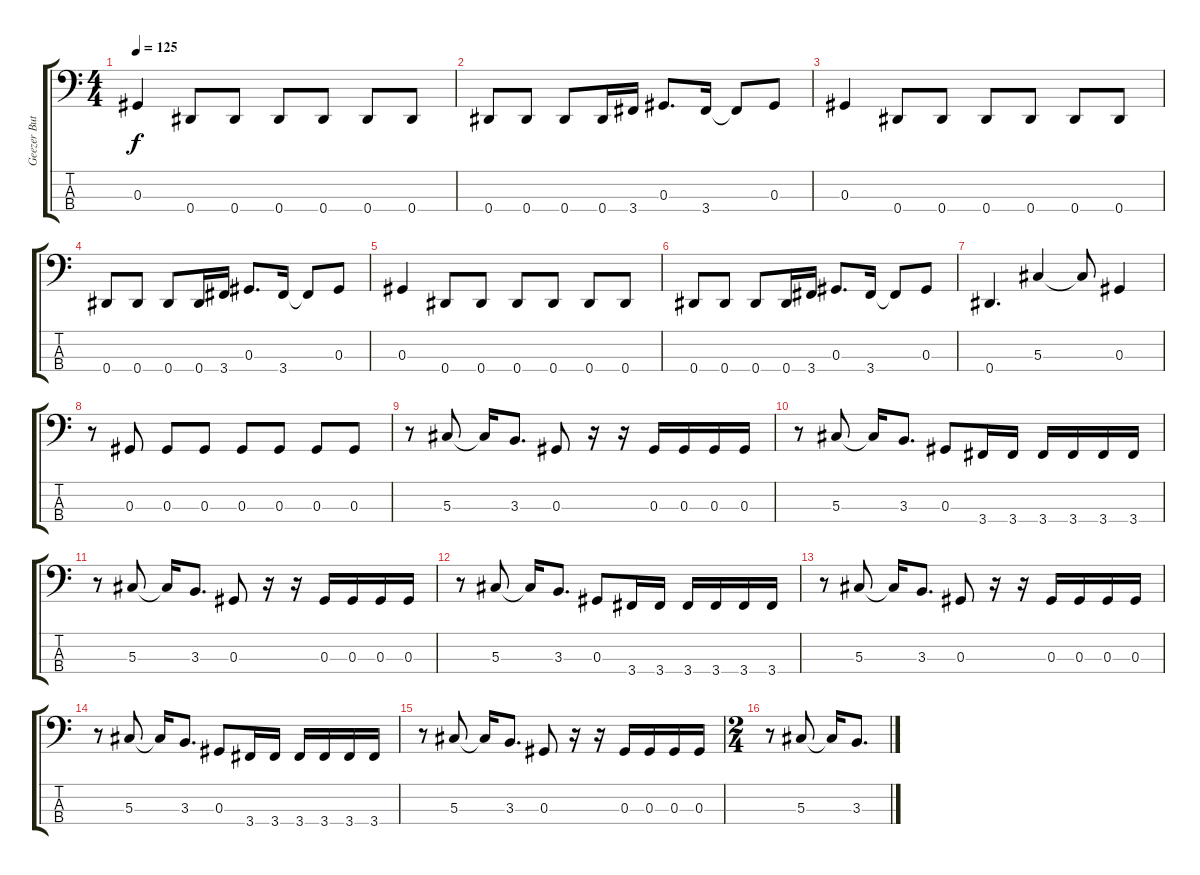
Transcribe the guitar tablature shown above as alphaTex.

\track ("Geezer Butler" "Geezer But") {instrument electricbassfinger}
\staff {score tabs}
\tuning (Gb2 Db2 Ab1 Eb1) {hide}
\ts (4 4)
\tempo 125
\clef f4
\ks c
0.3.4{dy f} 0.4.8 0.4.8 0.4.8 0.4.8 0.4.8 0.4.8 |
0.4.8 0.4.8 0.4.8 0.4.16 3.4.16 0.3.8{d} 3.4.16 3.4{t}.8 0.3.8 |
0.3.4 0.4.8 0.4.8 0.4.8 0.4.8 0.4.8 0.4.8 |
0.4.8 0.4.8 0.4.8 0.4.16 3.4.16 0.3.8{d} 3.4.16 3.4{t}.8 0.3.8 |
0.3.4 0.4.8 0.4.8 0.4.8 0.4.8 0.4.8 0.4.8 |
0.4.8 0.4.8 0.4.8 0.4.16 3.4.16 0.3.8{d} 3.4.16 3.4{t}.8 0.3.8 |
0.4.4{d} 5.3.4 5.3{t}.8 0.3.4 |
r.8 0.3.8 0.3.8 0.3.8 0.3.8 0.3.8 0.3.8 0.3.8 |
r.8 5.3.8 5.3{t}.16 3.3.8{d} 0.3.8 r.16 r.16 0.3.16 0.3.16 0.3.16 0.3.16 |
r.8 5.3.8 5.3{t}.16 3.3.8{d} 0.3.8 3.4.16 3.4.16 3.4.16 3.4.16 3.4.16 3.4.16 |
r.8 5.3.8 5.3{t}.16 3.3.8{d} 0.3.8 r.16 r.16 0.3.16 0.3.16 0.3.16 0.3.16 |
r.8 5.3.8 5.3{t}.16 3.3.8{d} 0.3.8 3.4.16 3.4.16 3.4.16 3.4.16 3.4.16 3.4.16 |
r.8 5.3.8 5.3{t}.16 3.3.8{d} 0.3.8 r.16 r.16 0.3.16 0.3.16 0.3.16 0.3.16 |
r.8 5.3.8 5.3{t}.16 3.3.8{d} 0.3.8 3.4.16 3.4.16 3.4.16 3.4.16 3.4.16 3.4.16 |
r.8 5.3.8 5.3{t}.16 3.3.8{d} 0.3.8 r.16 r.16 0.3.16 0.3.16 0.3.16 0.3.16 |
\ts (2 4)
r.8 5.3.8 5.3{t}.16 3.3.8{d}
